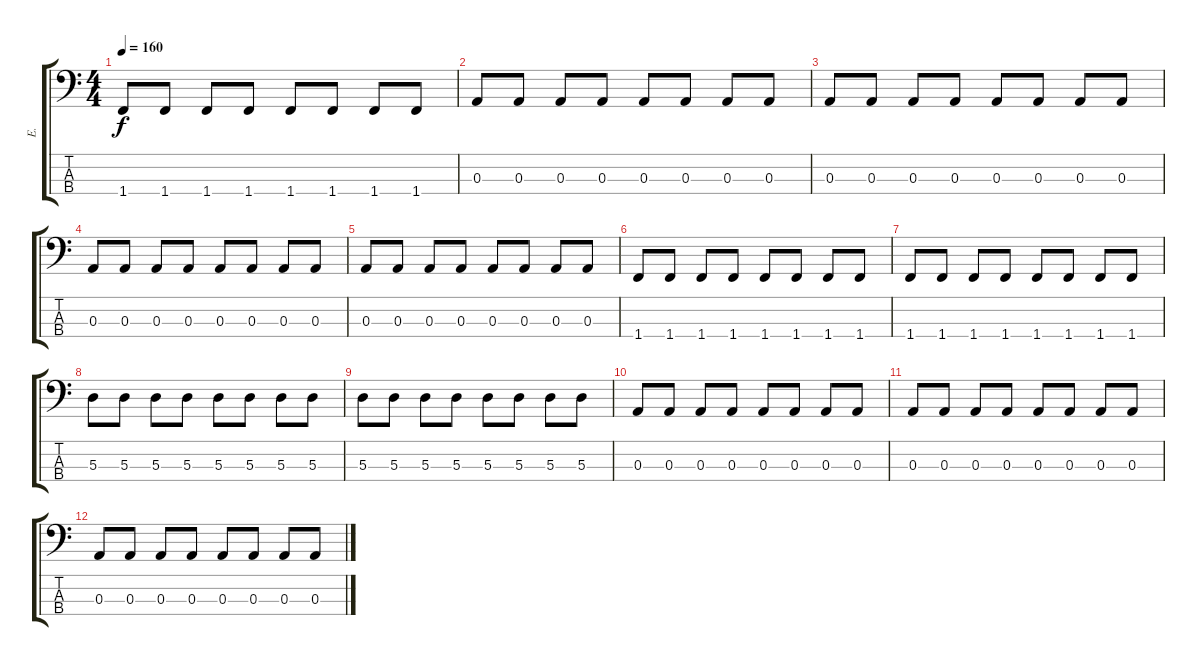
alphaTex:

\track ("E." "E.") {instrument electricbassfinger}
\staff {score tabs}
\tuning (G2 D2 A1 E1) {hide}
\ts (4 4)
\tempo 160
\clef f4
\ks c
1.4.8{dy f} 1.4.8 1.4.8 1.4.8 1.4.8 1.4.8 1.4.8 1.4.8 |
0.3.8 0.3.8 0.3.8 0.3.8 0.3.8 0.3.8 0.3.8 0.3.8 |
0.3.8 0.3.8 0.3.8 0.3.8 0.3.8 0.3.8 0.3.8 0.3.8 |
0.3.8 0.3.8 0.3.8 0.3.8 0.3.8 0.3.8 0.3.8 0.3.8 |
0.3.8 0.3.8 0.3.8 0.3.8 0.3.8 0.3.8 0.3.8 0.3.8 |
1.4.8 1.4.8 1.4.8 1.4.8 1.4.8 1.4.8 1.4.8 1.4.8 |
1.4.8 1.4.8 1.4.8 1.4.8 1.4.8 1.4.8 1.4.8 1.4.8 |
5.3.8 5.3.8 5.3.8 5.3.8 5.3.8 5.3.8 5.3.8 5.3.8 |
5.3.8 5.3.8 5.3.8 5.3.8 5.3.8 5.3.8 5.3.8 5.3.8 |
0.3.8 0.3.8 0.3.8 0.3.8 0.3.8 0.3.8 0.3.8 0.3.8 |
0.3.8 0.3.8 0.3.8 0.3.8 0.3.8 0.3.8 0.3.8 0.3.8 |
0.3.8 0.3.8 0.3.8 0.3.8 0.3.8 0.3.8 0.3.8 0.3.8
